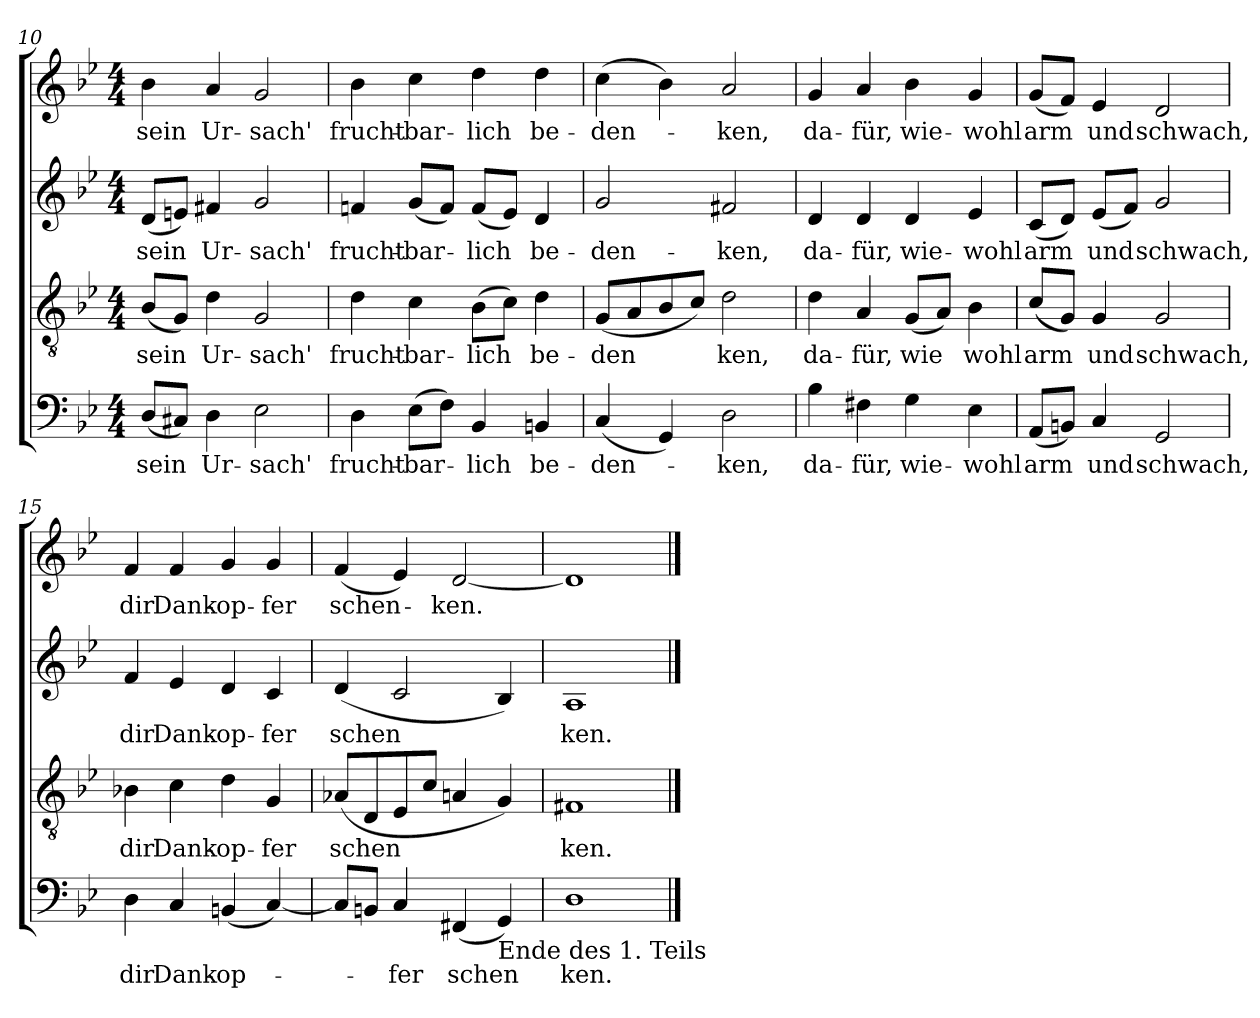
**kern	**text	**kern	**text	**kern	**text	**kern	**text
*part4	*part4	*part3	*part3	*part2	*part2	*part1	*part1
*staff4	*staff4	*staff3	*staff3	*staff2	*staff2	*staff1	*staff1
*clefF4	*	*clefGv2	*	*clefG2	*	*clefG2	*
*k[b-e-]	*	*k[b-e-]	*	*k[b-e-]	*	*k[b-e-]	*
*B-:	*	*B-:	*	*B-:	*	*B-:	*
*M4/4	*	*M4/4	*	*M4/4	*	*M4/4	*
=10	=10	=10	=10	=10	=10	=10	=10
!	!LO:LY:b	!	!LO:LY:b	!	!LO:LY:b	!	!LO:LY:b
(<8D/L	sein	(<8B-/L	sein	(<8d/L	sein	4b-\	sein
8C#X/J)	.	8G/J)	.	8en/J)	.	.	.
!	!LO:LY:b	!	!LO:LY:b	!	!LO:LY:b	!	!LO:LY:b
4D\	Ur-	4d\	Ur-	4f#X/	Ur-	4a/	Ur-
!	!LO:LY:b	!	!LO:LY:b	!	!LO:LY:b	!	!LO:LY:b
2E-\	-sach'	2G/	-sach'	2g/	-sach'	2g/	-sach'
=11	=11	=11	=11	=11	=11	=11	=11
!	!LO:LY:b	!	!LO:LY:b	!	!LO:LY:b	!	!LO:LY:b
4D\	frucht-	4d\	frucht-	4fn/	frucht-	4b-\	frucht-
!	!LO:LY:b	!	!LO:LY:b	!	!LO:LY:b	!	!LO:LY:b
(>8E-\L	-bar-	4c\	-bar-	(<8g/L	-bar-	4cc\	-bar-
8F\J)	.	.	.	8f/J)	.	.	.
!	!LO:LY:b	!	!LO:LY:b	!	!LO:LY:b	!	!LO:LY:b
4BB-/	-lich	(>8B-\L	-lich	(<8f/L	-lich	4dd\	-lich
.	.	8c\J)	.	8e-/J)	.	.	.
!	!LO:LY:b	!	!LO:LY:b	!	!LO:LY:b	!	!LO:LY:b
4BBn/	be-	4d\	be-	4d/	be-	4dd\	be-
=12	=12	=12	=12	=12	=12	=12	=12
!	!LO:LY:b	!	!LO:LY:b	!	!LO:LY:b	!	!LO:LY:b
(<4C/	-den-	(<8G/L	-den	2g/	-den-	(>4cc\	-den-
.	.	8A/	.	.	.	.	.
4GG/)	.	8B-/	.	.	.	4b-\)	.
.	.	8c/J)	.	.	.	.	.
!	!LO:LY:b	!	!LO:LY:b	!	!LO:LY:b	!	!LO:LY:b
2D\	-ken,	2d\	ken,	2f#X/	-ken,	2a/	-ken,
!!LO:PB:g=z
=13	=13	=13	=13	=13	=13	=13	=13
!	!LO:LY:b	!	!LO:LY:b	!	!LO:LY:b	!	!LO:LY:b
4B-\	da-	4d\	da-	4d/	da-	4g/	da-
!	!LO:LY:b	!	!LO:LY:b	!	!LO:LY:b	!	!LO:LY:b
4F#X\	-für,	4A/	-für,	4d/	-für,	4a/	-für,
!	!LO:LY:b	!	!LO:LY:b	!	!LO:LY:b	!	!LO:LY:b
4G\	wie-	(<8G/L	wie	4d/	wie-	4b-\	wie-
.	.	8A/J)	.	.	.	.	.
!	!LO:LY:b	!	!LO:LY:b	!	!LO:LY:b	!	!LO:LY:b
4E-\	-wohl	4B-\	wohl	4e-/	-wohl	4g/	-wohl
=14	=14	=14	=14	=14	=14	=14	=14
!	!LO:LY:b	!	!LO:LY:b	!	!LO:LY:b	!	!LO:LY:b
(<8AA/L	arm	(<8c/L	arm	(<8c/L	arm	(<8g/L	arm
8BBn/J)	.	8G/J)	.	8d/J)	.	8f/J)	.
!	!LO:LY:b	!	!LO:LY:b	!	!LO:LY:b	!	!LO:LY:b
4C/	und	4G/	und	(<8e-/L	und	4e-/	und
.	.	.	.	8f/J)	.	.	.
!	!LO:LY:b	!	!LO:LY:b	!	!LO:LY:b	!	!LO:LY:b
2GG/	schwach,	2G/	schwach,	2g/	schwach,	2d/	schwach,
=15	=15	=15	=15	=15	=15	=15	=15
!	!LO:LY:b	!	!LO:LY:b	!	!LO:LY:b	!	!LO:LY:b
4D\	dir	4B-X\	dir	4f/	dir	4f/	dir
!	!LO:LY:b	!	!LO:LY:b	!	!LO:LY:b	!	!LO:LY:b
4C/	Dank-	4c\	Dank-	4e-/	Dank-	4f/	Dank-
!	!LO:LY:b	!	!LO:LY:b	!	!LO:LY:b	!	!LO:LY:b
(<4BBn/	-op-	4d\	-op-	4d/	-op-	4g/	-op-
!	!	!	!LO:LY:b	!	!LO:LY:b	!	!LO:LY:b
[4C/)	.	4G/	-fer	4c/	-fer	4g/	-fer
=16	=16	=16	=16	=16	=16	=16	=16
!	!	!	!LO:LY:b	!	!LO:LY:b	!	!LO:LY:b
8C/L]	.	(<8A-X/L	schen	(<4d/	schen	(<4f/	schen-
8BBn/J	.	8D/	.	.	.	.	.
!	!LO:LY:b	!	!	!	!	!	!
4C/	-fer	8E-/	.	2c/	.	4e-/)	.
.	.	8c/J	.	.	.	.	.
!	!LO:LY:b	!	!	!	!	!	!LO:LY:b
(<4FF#X/	schen	4An/	.	.	.	[2d/	-ken.
!LO:TX:b:t=Ende des 1. Teils	!	!	!	!	!	!	!
4GG/)	.	4G/)	.	4B-/)	.	.	.
=17	=17	=17	=17	=17	=17	=17	=17
!	!LO:LY:b	!	!LO:LY:b	!	!LO:LY:b	!	!
1D	ken.	1F#X	ken.	1A	ken.	1d]	.
==	==	==	==	==	==	==	==
*-	*-	*-	*-	*-	*-	*-	*-
